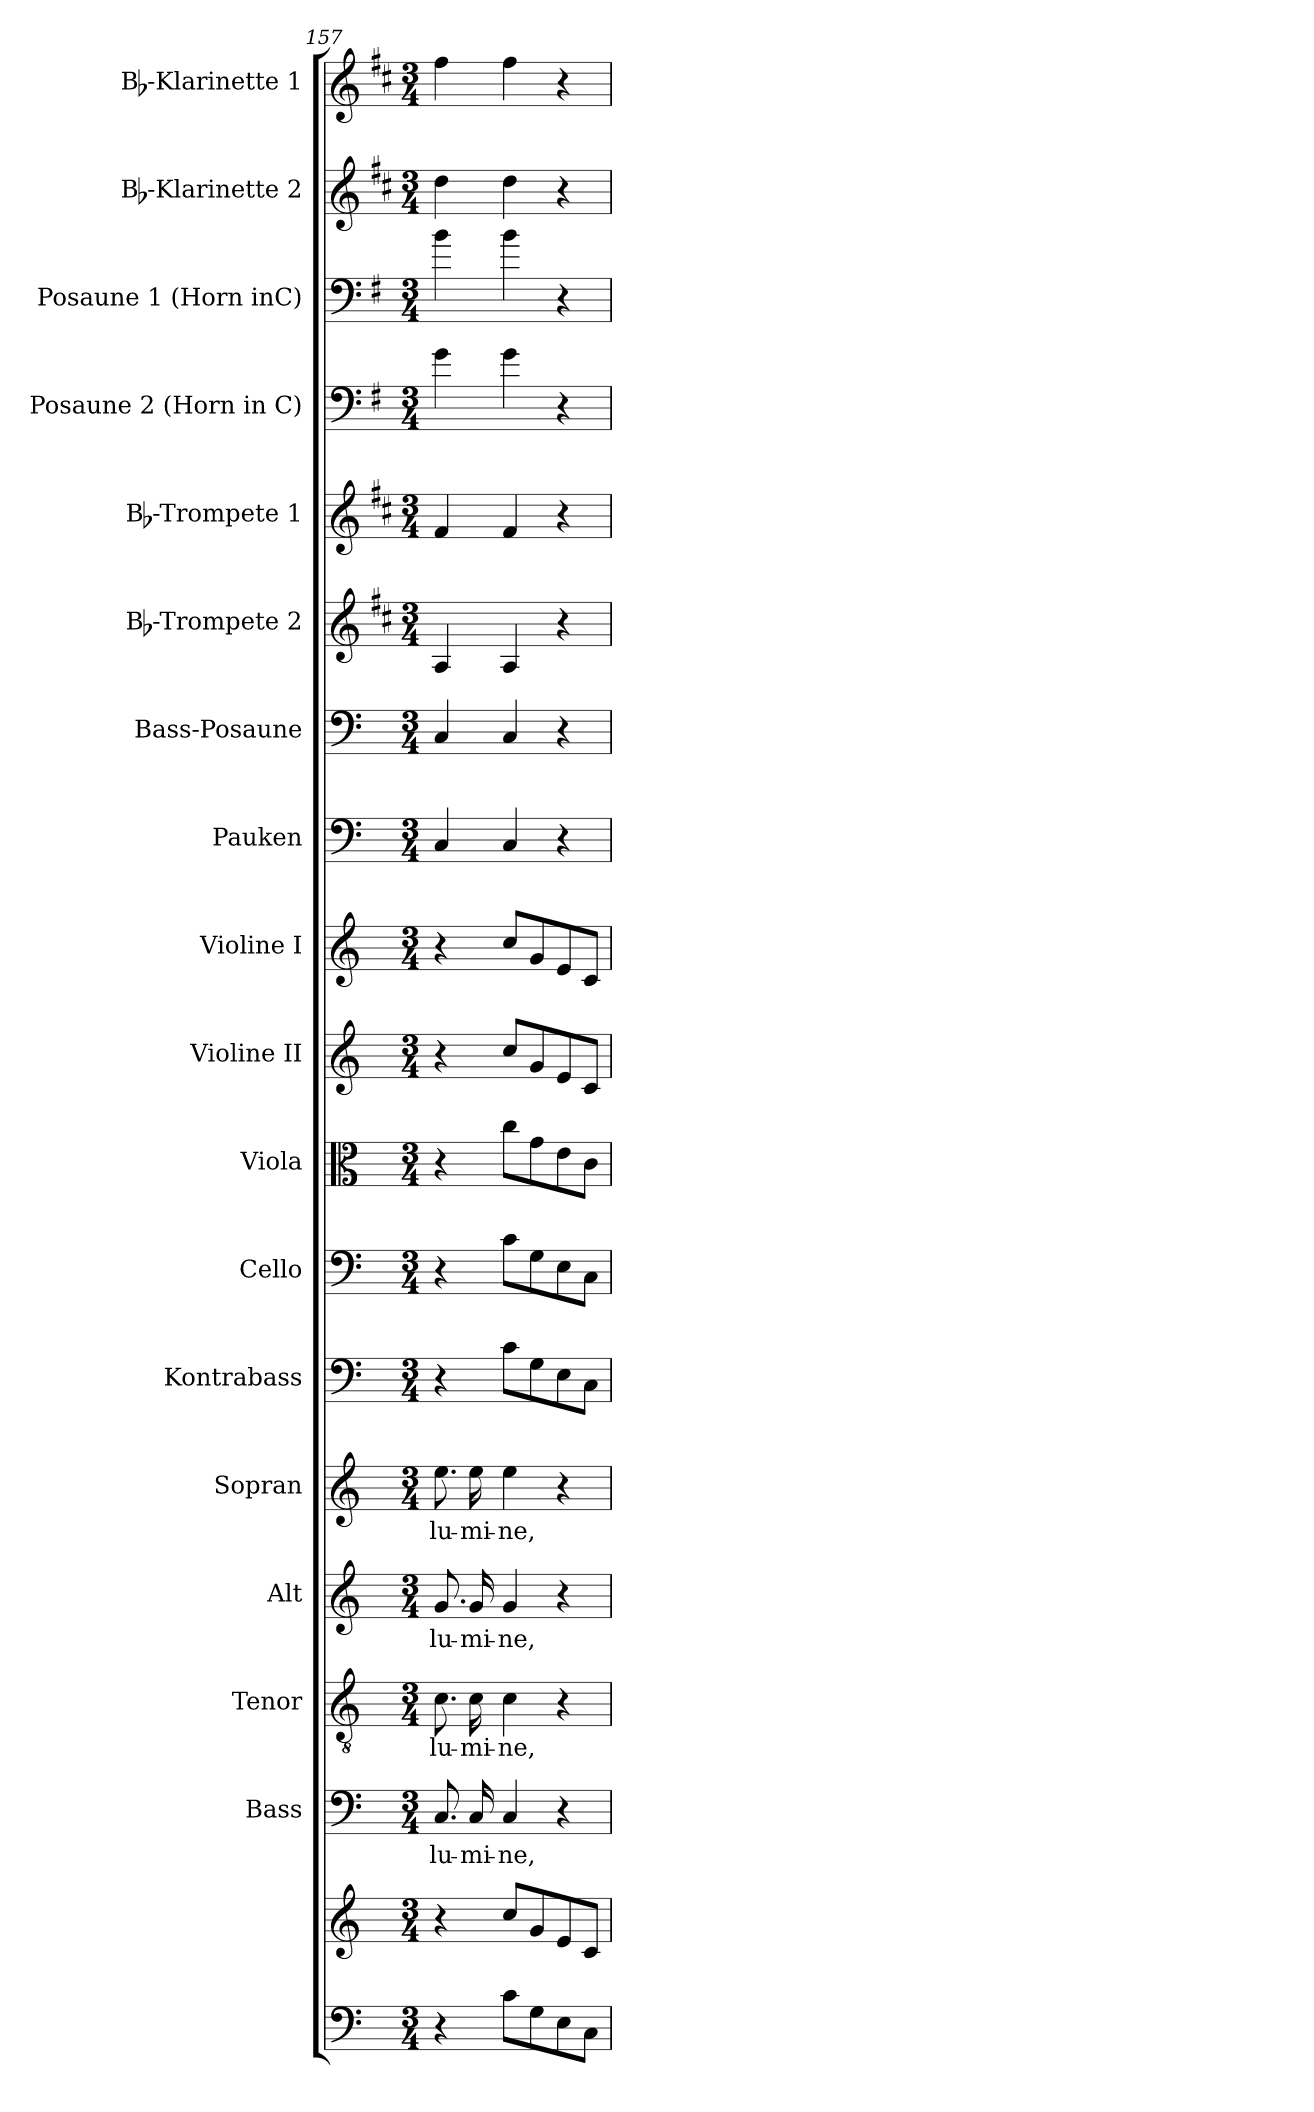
**kern	**kern	**kern	**text	**kern	**text	**kern	**text	**kern	**text	**kern	**kern	**kern	**kern	**kern	**kern	**kern	**kern	**kern	**kern	**kern	**kern	**kern
*part18	*part18	*part17	*part17	*part16	*part16	*part15	*part15	*part14	*part14	*part13	*part12	*part11	*part10	*part9	*part8	*part7	*part6	*part5	*part4	*part3	*part2	*part1
*staff19	*staff18	*staff17	*staff17	*staff16	*staff16	*staff15	*staff15	*staff14	*staff14	*staff13	*staff12	*staff11	*staff10	*staff9	*staff8	*staff7	*staff6	*staff5	*staff4	*staff3	*staff2	*staff1
*	*	*I"Bass	*	*I"Tenor	*	*I"Alt	*	*I"Sopran	*	*I"Kontrabass	*I"Cello	*I"Viola	*I"Violine II	*I"Violine I	*I"Pauken	*I"Bass-Posaune	*I"Bb-Trompete 2	*I"Bb-Trompete 1	*I"Posaune 2 (Horn in C)	*I"Posaune 1 (Horn inC)	*I"Bb-Klarinette 2	*I"Bb-Klarinette 1
*	*	*I'B.	*	*I'T.	*	*I'A.	*	*I'S.	*	*I'Kb.	*	*I'Vla.	*I'Vl. II	*I'Vl. I	*I'Pk.	*I'B-Pos.	*I'Bb Trp. 2	*I'Bb Trp. 1	*I'Pos. 2	*I'Pos. 1	*I'Bb Kl. 2	*I'Bb Kl. 1
*clefF4	*clefG2	*clefF4	*	*clefGv2	*	*clefG2	*	*clefG2	*	*clefF4	*clefF4	*clefC3	*clefG2	*clefG2	*clefF4	*clefF4	*clefG2	*clefG2	*clefF4	*clefF4	*clefG2	*clefG2
*	*	*	*	*	*	*	*	*	*	*ITrd7c12	*	*	*	*	*	*	*ITrd1c2	*ITrd1c2	*ITrd4c7	*ITrd4c7	*ITrd1c2	*ITrd1c2
*k[]	*k[]	*k[]	*	*k[]	*	*k[]	*	*k[]	*	*k[]	*k[]	*k[]	*k[]	*k[]	*k[]	*k[]	*k[]	*k[]	*k[]	*k[]	*k[]	*k[]
*C:	*C:	*C:	*	*C:	*	*C:	*	*C:	*	*C:	*C:	*C:	*C:	*C:	*C:	*C:	*C:	*C:	*C:	*C:	*C:	*C:
*M3/4	*M3/4	*M3/4	*	*M3/4	*	*M3/4	*	*M3/4	*	*M3/4	*M3/4	*M3/4	*M3/4	*M3/4	*M3/4	*M3/4	*M3/4	*M3/4	*M3/4	*M3/4	*M3/4	*M3/4
=157	=157	=157	=157	=157	=157	=157	=157	=157	=157	=157	=157	=157	=157	=157	=157	=157	=157	=157	=157	=157	=157	=157
!	!	!	!LO:LY:b	!	!LO:LY:b	!	!LO:LY:b	!	!LO:LY:b	!	!	!	!	!	!	!	!	!	!	!	!	!
4r	4r	8.C/	lu-	8.c\	lu-	8.g/	lu-	8.ee\	lu-	4r	4r	4r	4r	4r	4C/	4C/	4G/	4e/	4c\	4e\	4cc\	4ee\
!	!	!	!LO:LY:b	!	!LO:LY:b	!	!LO:LY:b	!	!LO:LY:b	!	!	!	!	!	!	!	!	!	!	!	!	!
.	.	16C/	-mi-	16c\	-mi-	16g/	-mi-	16ee\	-mi-	.	.	.	.	.	.	.	.	.	.	.	.	.
!	!	!	!LO:LY:b	!	!LO:LY:b	!	!LO:LY:b	!	!LO:LY:b	!	!	!	!	!	!	!	!	!	!	!	!	!
8c\L	8cc/L	4C/	-ne,	4c\	-ne,	4g/	-ne,	4ee\	-ne,	8C\L	8c\L	8cc\L	8cc/L	8cc/L	4C/	4C/	4G/	4e/	4c\	4e\	4cc\	4ee\
8G\	8g/	.	.	.	.	.	.	.	.	8GG\	8G\	8g\	8g/	8g/	.	.	.	.	.	.	.	.
8E\	8e/	4r	.	4r	.	4r	.	4r	.	8EE\	8E\	8e\	8e/	8e/	4r	4r	4r	4r	4r	4r	4r	4r
8C\J	8c/J	.	.	.	.	.	.	.	.	8CC\J	8C\J	8c\J	8c/J	8c/J	.	.	.	.	.	.	.	.
=	=	=	=	=	=	=	=	=	=	=	=	=	=	=	=	=	=	=	=	=	=	=
*-	*-	*-	*-	*-	*-	*-	*-	*-	*-	*-	*-	*-	*-	*-	*-	*-	*-	*-	*-	*-	*-	*-
